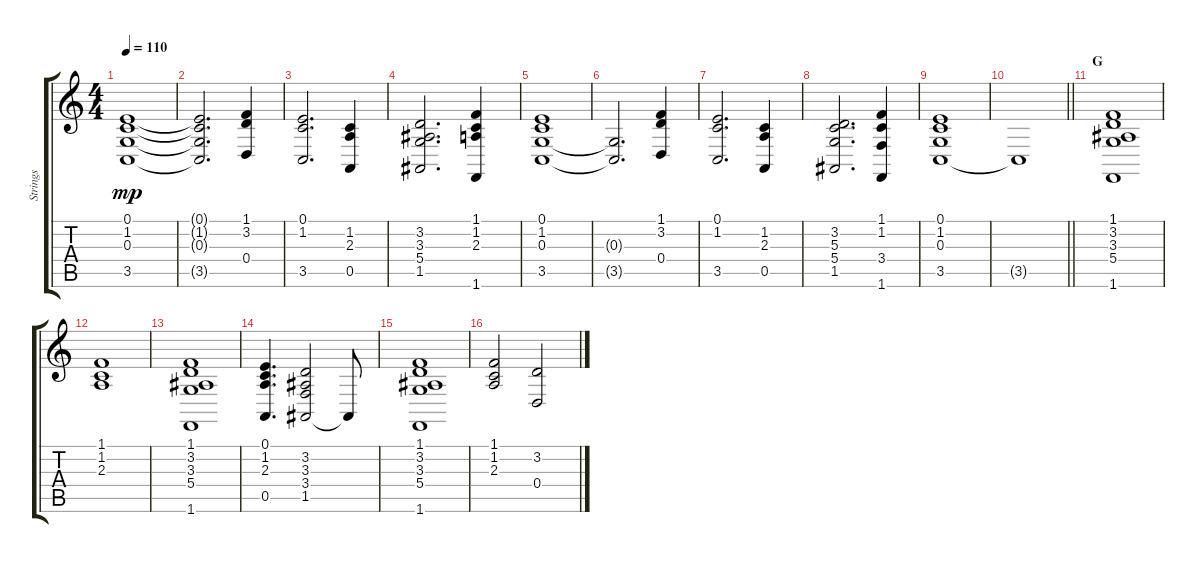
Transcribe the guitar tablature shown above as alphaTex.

\track ("Strings" "Strings") {instrument synthstrings1}
\staff {score tabs}
\tuning (E4 B3 G3 D3 A2 E2) {hide}
\ts (4 4)
\tempo 110
\clef g2
\ks c
(0.1 1.2 0.3 3.5).1{dy mp} |
(0.1{t} 1.2{t} 0.3{t} 3.5{t}).2{d} (1.1 3.2 0.4).4 |
(0.1 1.2 3.5).2{d} (1.2 2.3 0.5).4 |
(3.2 3.3 5.4 1.5).2{d} (1.1 1.2 2.3 1.6).4 |
(0.1 1.2 0.3 3.5).1 |
(0.3{t} 3.5{t}).2{d} (1.1 3.2 0.4).4 |
(0.1 1.2 3.5).2{d} (1.2 2.3 0.5).4 |
(3.2 5.3 5.4 1.5).2{d} (1.1 1.2 3.4 1.6).4 |
(0.1 1.2 0.3 3.5).1 |
\barLineRight lightlight
3.5{t}.1 |
\section ("" "G")
(1.1 3.2 3.3 5.4 1.6).1 |
(1.1 1.2 2.3).1 |
(1.1 3.2 3.3 5.4 1.6).1 |
(0.1 1.2 2.3 0.5).4{d} (3.2 3.3 3.4 1.5).2 1.5{t}.8 |
(1.1 3.2 3.3 5.4 1.6).1 |
(1.1 1.2 2.3).2 (3.2 0.4).2
